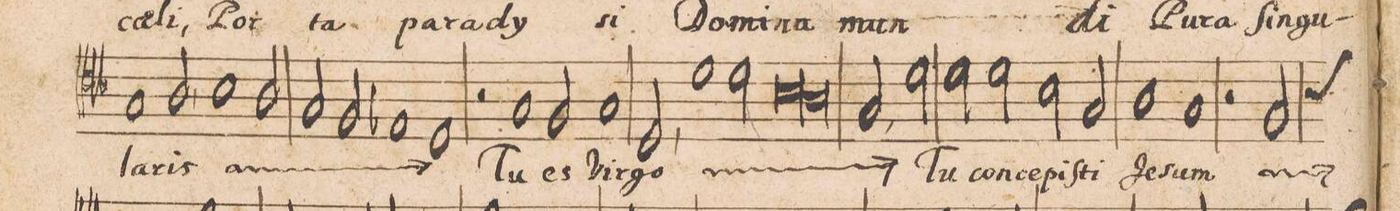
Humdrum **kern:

**kern	**text
*I"TENOR.	*
*clefC4	*
*k[b-]	*
*met(C|)	*
*M2/1	*
1G	-la-
2A,</	-ris
*	*ij
1B-\	Pu-
=26-	=26-
2A/	-ra
2G/	ſin-
2Fny/	-gu-
=27-	=27-
1E-X	-la-
1D	-ris
*	*Xij
=28-	=28-
2r	.
1G	Tu
2F/	es
=29-	=29-
1G	Vir-
2D,</	-go
*	*ij
1d\	Tu
=30-	=30-
2d\	es
*lig	*
1B-	Vir-
=31-	=31-
1A	.
*Xlig	*
2G,</	-go
*	*Xij
2d\	Tu
=32-	=32-
2d\	con-
2d\	-ce-
2B-\	-pi-
2G/	-ſti
=33-	=33-
1A	Je-
1G	-sum
=34-	=34-
2r	.
*	*ij
2F/	Tu
*custos:B	*
*-	*-
